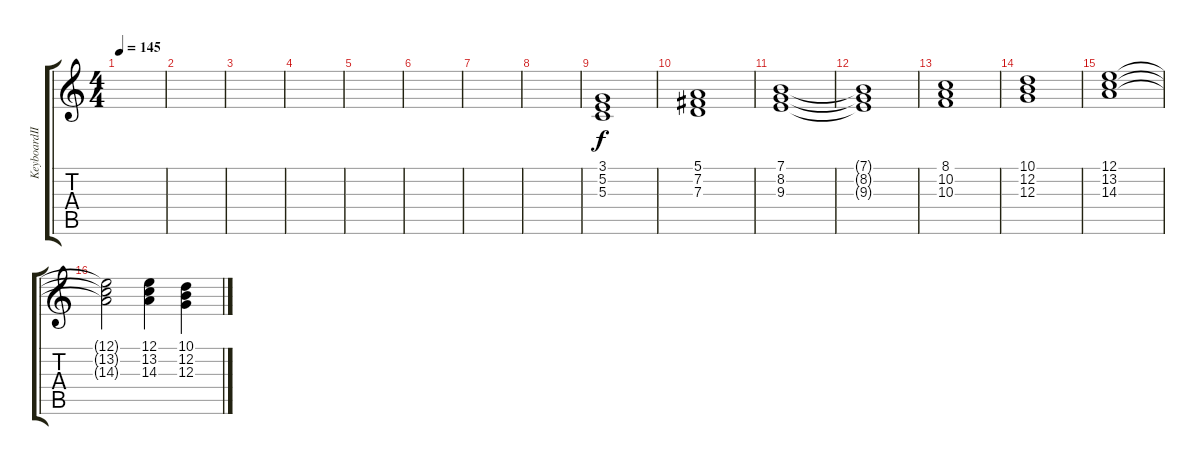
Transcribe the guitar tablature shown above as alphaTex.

\track ("KeyboardⅡ" "KeyboardⅡ") {instrument stringensemble2}
\staff {score tabs}
\tuning (E4 B3 G3 D3 A2 E2) {hide}
\ts (4 4)
\tempo 145
\clef g2
\ks c
|
|
|
|
|
|
|
|
(3.1 5.2 5.3).1 |
(5.1 7.2 7.3).1 |
(7.1 8.2 9.3).1 |
(7.1{t} 8.2{t} 9.3{t}).1 |
(8.1 10.2 10.3).1 |
(10.1 12.2 12.3).1 |
(12.1 13.2 14.3).1 |
(12.1{t} 13.2{t} 14.3{t}).2 (12.1 13.2 14.3).4{instrument pad1newage} (10.1 12.2 12.3).4
